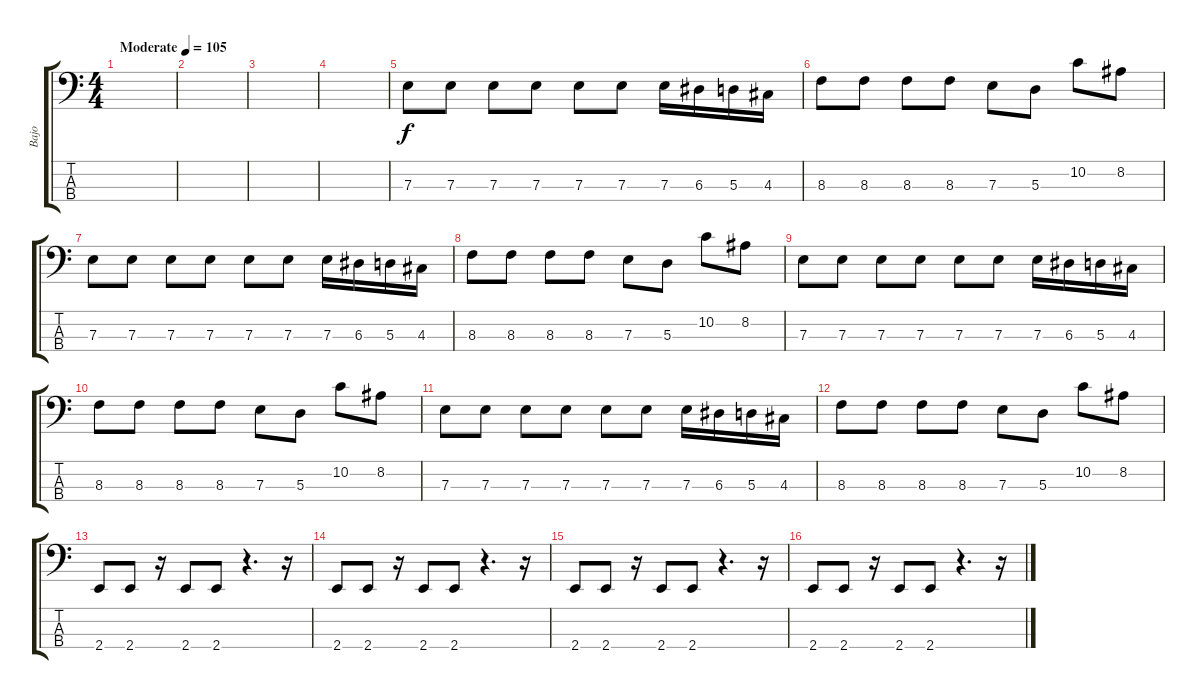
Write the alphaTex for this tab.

\track ("Bajo" "Bajo") {instrument electricbasspick}
\staff {score tabs}
\tuning (G2 D2 A1 D1) {hide}
\ts (4 4)
\tempo (105 "Moderate")
\clef f4
\ks c
|
|
|
|
7.3.8 7.3.8 7.3.8 7.3.8 7.3.8 7.3.8 7.3.16 6.3.16 5.3.16 4.3.16 |
8.3.8 8.3.8 8.3.8 8.3.8 7.3.8 5.3.8 10.2.8 8.2.8 |
7.3.8 7.3.8 7.3.8 7.3.8 7.3.8 7.3.8 7.3.16 6.3.16 5.3.16 4.3.16 |
8.3.8 8.3.8 8.3.8 8.3.8 7.3.8 5.3.8 10.2.8 8.2.8 |
7.3.8 7.3.8 7.3.8 7.3.8 7.3.8 7.3.8 7.3.16 6.3.16 5.3.16 4.3.16 |
8.3.8 8.3.8 8.3.8 8.3.8 7.3.8 5.3.8 10.2.8 8.2.8 |
7.3.8 7.3.8 7.3.8 7.3.8 7.3.8 7.3.8 7.3.16 6.3.16 5.3.16 4.3.16 |
8.3.8 8.3.8 8.3.8 8.3.8 7.3.8 5.3.8 10.2.8 8.2.8 |
2.4.8 2.4.8 r.16 2.4.8 2.4.8 r.4{d} r.16 |
2.4.8 2.4.8 r.16 2.4.8 2.4.8 r.4{d} r.16 |
2.4.8 2.4.8 r.16 2.4.8 2.4.8 r.4{d} r.16 |
2.4.8 2.4.8 r.16 2.4.8 2.4.8 r.4{d} r.16
